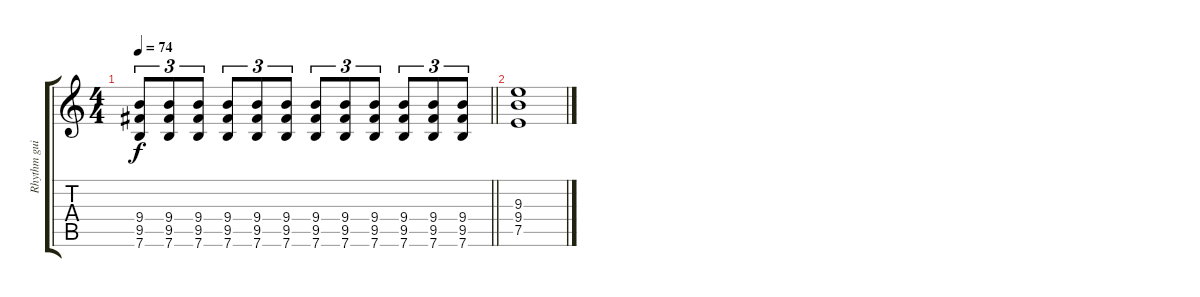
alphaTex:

\track ("Rhythm guitar" "Rhythm gui") {instrument distortionguitar}
\staff {score tabs}
\tuning (E4 B3 G3 D3 A2 E2) {hide}
\ts (4 4)
\tempo 74
\clef g2
\barLineRight lightlight
\ks c
(9.4 9.5 7.6).8{tu (3 2) dy f} (9.4 9.5 7.6).8{tu (3 2)} (9.4 9.5 7.6).8{tu (3 2)} (9.4 9.5 7.6).8{tu (3 2)} (9.4 9.5 7.6).8{tu (3 2)} (9.4 9.5 7.6).8{tu (3 2)} (9.4 9.5 7.6).8{tu (3 2)} (9.4 9.5 7.6).8{tu (3 2)} (9.4 9.5 7.6).8{tu (3 2)} (9.4 9.5 7.6).8{tu (3 2)} (9.4 9.5 7.6).8{tu (3 2)} (9.4 9.5 7.6).8{tu (3 2)} |
(9.3 9.4 7.5).1
